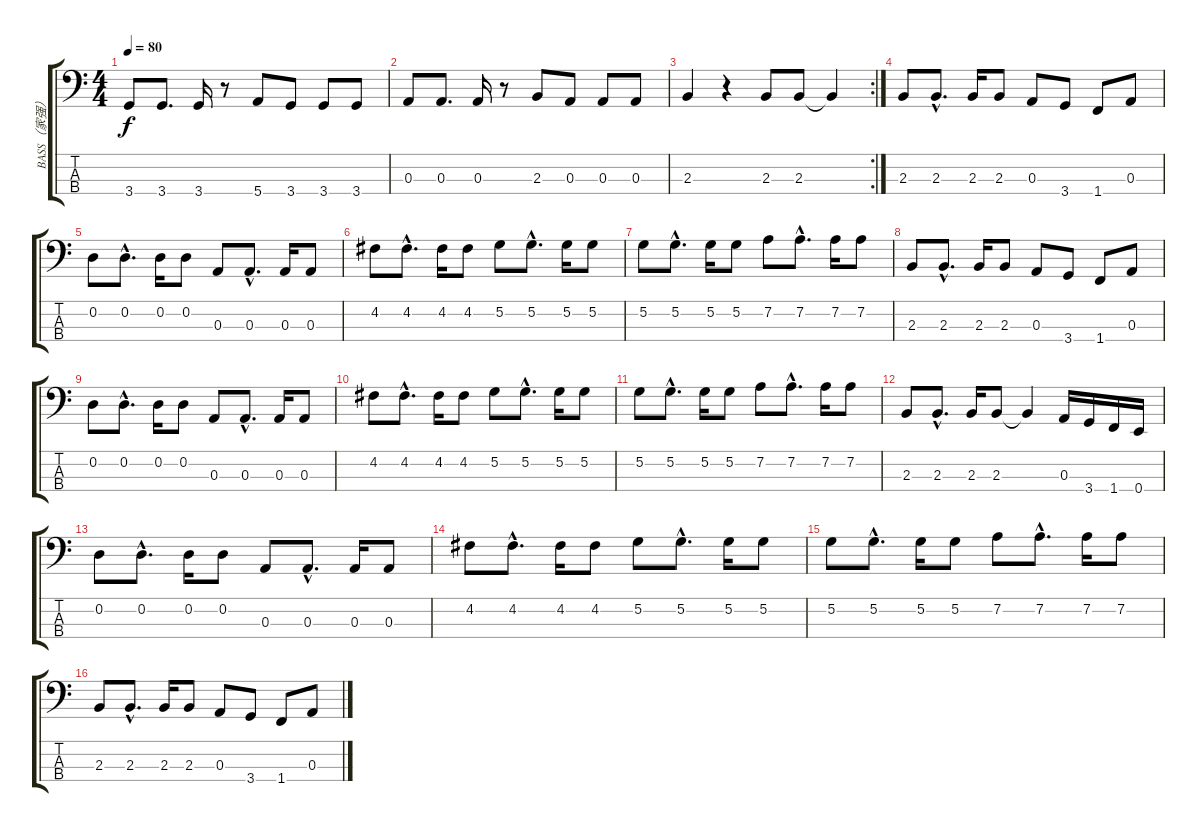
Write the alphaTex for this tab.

\track ("BASS（家强）" "BASS（家强）") {instrument electricbasspick}
\staff {score tabs}
\tuning (G2 D2 A1 E1) {hide}
\ts (4 4)
\tempo 80
\clef f4
\ks c
3.4.8{dy f} 3.4.8{d} 3.4.16 r.8 5.4.8 3.4.8 3.4.8 3.4.8 |
0.3.8 0.3.8{d} 0.3.16 r.8 2.3.8 0.3.8 0.3.8 0.3.8 |
\rc 2
2.3.4 r.4 2.3.8 2.3.8 2.3{t}.4 |
2.3.8 2.3{hac}.8{d} 2.3.16 2.3.8 0.3.8 3.4.8 1.4.8 0.3.8 |
0.2.8 0.2{hac}.8{d} 0.2.16 0.2.8 0.3.8 0.3{hac}.8{d} 0.3.16 0.3.8 |
4.2.8 4.2{hac}.8{d} 4.2.16 4.2.8 5.2.8 5.2{hac}.8{d} 5.2.16 5.2.8 |
5.2.8 5.2{hac}.8{d} 5.2.16 5.2.8 7.2.8 7.2{hac}.8{d} 7.2.16 7.2.8 |
2.3.8 2.3{hac}.8{d} 2.3.16 2.3.8 0.3.8 3.4.8 1.4.8 0.3.8 |
0.2.8 0.2{hac}.8{d} 0.2.16 0.2.8 0.3.8 0.3{hac}.8{d} 0.3.16 0.3.8 |
4.2.8 4.2{hac}.8{d} 4.2.16 4.2.8 5.2.8 5.2{hac}.8{d} 5.2.16 5.2.8 |
5.2.8 5.2{hac}.8{d} 5.2.16 5.2.8 7.2.8 7.2{hac}.8{d} 7.2.16 7.2.8 |
2.3.8 2.3{hac}.8{d} 2.3.16 2.3.8 2.3{t}.4 0.3.16 3.4.16 1.4.16 0.4.16 |
0.2.8 0.2{hac}.8{d} 0.2.16 0.2.8 0.3.8 0.3{hac}.8{d} 0.3.16 0.3.8 |
4.2.8 4.2{hac}.8{d} 4.2.16 4.2.8 5.2.8 5.2{hac}.8{d} 5.2.16 5.2.8 |
5.2.8 5.2{hac}.8{d} 5.2.16 5.2.8 7.2.8 7.2{hac}.8{d} 7.2.16 7.2.8 |
2.3.8 2.3{hac}.8{d} 2.3.16 2.3.8 0.3.8 3.4.8 1.4.8 0.3.8
